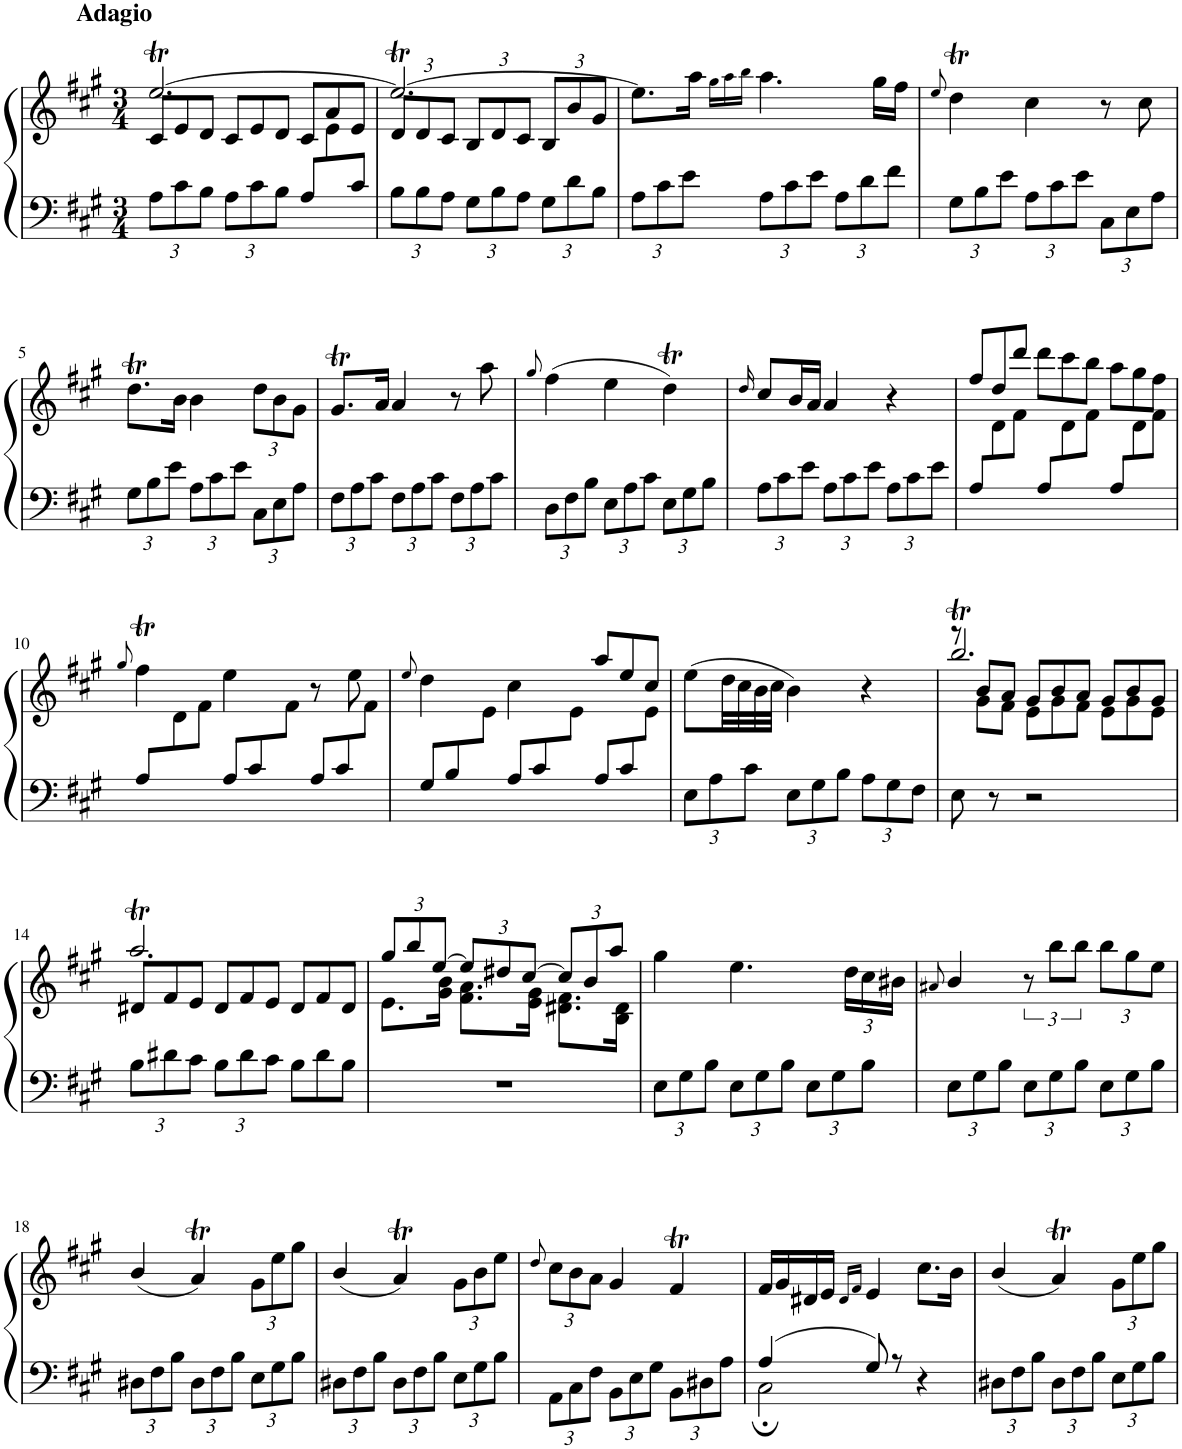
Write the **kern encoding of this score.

**kern	**kern
*part1	*part1
*staff2	*staff1
*I"Piano	*
*I'Pno.	*
*clefF4	*clefG2
*k[f#c#g#]	*k[f#c#g#]
*M3/4	*M3/4
*Xbrackettup	*Xbrackettup
=1	=1
*	*^
*	*	*^
!	!LO:TX:a:B:t=Adagio	!	!
12A\L	12c#/L	[2.eeT/	12%7ryy
12c#\	12e/	.	.
12B\J	12d/J	.	.
12A\L	12c#/L	.	.
12c#\	12e/	.	.
12B\J	12d/J	.	.
12A/L	12c#/L	.	.
12ryy	12a/	.	12e\
12c#/J	12e/J	.	12ryy
*	*	*v	*v
=2	=2	=2
12B\L	12d/L	2.eeT/_
12B\	12d/	.
12A\J	12c#/J	.
12G#\L	12B/L	.
12B\	12d/	.
12A\J	12c#/J	.
12G#\L	12B/L	.
12d\	12b/	.
12B\J	12g#/J	.
=3	=3	=3
12A\L	2.ryy	8.ee\L]
12c#\	.	.
12e\J	.	.
.	.	16aa\Jk
.	.	16qgg#\LL
.	.	16qaa\
.	.	16qbb\JJ
12A\L	.	4.aa\
12c#\	.	.
12e\J	.	.
12A\L	.	.
12d\	.	.
.	.	16gg#\LL
12f#\J	.	.
.	.	16ff#\JJ
*	*v	*v
=4	=4
.	8qee/
12G#\L	4ddT\
12B\	.
12e\J	.
12A\L	4cc#\
12c#\	.
12e\J	.
12C#\L	8r
12E\	.
.	8cc#\
12A\J	.
!!LO:LB:g=z
=5	=5
12G#\L	8.ddT\L
12B\	.
12e\J	.
.	16b\Jk
12A\L	4b\
12c#\	.
12e\J	.
12C#\L	12dd\L
12E\	12b\
12A\J	12g#\J
=6	=6
12F#\L	8.g#t/L
12A\	.
12c#\J	.
.	16a/Jk
12F#\L	4a/
12A\	.
12c#\J	.
12F#\L	8r
12A\	.
.	8aa\
12c#\J	.
=7	=7
.	8qgg#/
12D\L	(4ff#\
12F#\	.
12B\J	.
12E\L	4ee\
12A\	.
12c#\J	.
12E\L	4ddT\)
12G#\	.
12B\J	.
=8	=8
.	16qdd/
12A\L	8cc#/L
12c#\	.
.	16b/L
12e\J	.
.	16a/JJ
12A\L	4a/
12c#\	.
12e\J	.
12A\L	4r
12c#\	.
12e\J	.
=9	=9
*	*^
12A/L	12ff#/L	12ryy
6ryy	12dd/	12d\
.	12ddd/J	12f#\J
12A/L	12ddd\L	12ryy
6ryy	12ccc#\	12d\
.	12bb\J	12f#\J
12A/L	12aa\L	12ryy
6ryy	12gg#\	12d\
.	12ff#\J	12f#\J
!!LO:LB:g=z	!!
=10	=10	=10
.	8qgg#/	.
12A/L	4ff#T\	12ryy
6ryy	.	12d\
.	.	12f#\J
12A/L	4ee\	6ryy
12c#/	.	.
12ryy	.	12f#\J
12A/L	8r	6ryy
12c#/	.	.
.	8ee\	.
12ryy	.	12f#\J
=11	=11	=11
.	8qee/	.
12G#/L	4dd\	6ryy
12B/	.	.
12ryy	.	12e\J
12A/L	4cc#\	6ryy
12c#/	.	.
12ryy	.	12e\J
12A/L	12aa/L	6ryy
12c#/	12ee/	.
12ryy	12cc#/J	12e\J
*	*v	*v
=12	=12
12E\L	(8ee\L
12A\	.
.	32dd\LL
.	32cc#\
12c#\J	.
.	32b\
.	32cc#\JJJ
12E\L	4b\)
12G#\	.
12B\J	.
12A\L	4r
12G#\	.
12F#\J	.
=13	=13
*	*brackettup
*	*^
*	*	*^
8E\	12r	12ryy	2.bbT/
.	12b/L	12g#\L	.
8r	.	.	.
.	12a/J	12f#\J	.
*	*Xbrackettup	*	*
2r	12g#/L	12e\L	.
.	12b/	12g#\	.
.	12a/J	12f#\J	.
.	12g#/L	12e\L	.
.	12b/	12g#\	.
.	12g#/J	12e\J	.
*	*	*v	*v
!!LO:LB:g=z
=14	=14	=14
12B\L	12d#X/L	2.aaT/
12d#X\	12f#/	.
12c#\J	12e/J	.
12B\L	12d#/L	.
12d#\	12f#/	.
12c#\J	12e/J	.
12B\L	12d#/L	.
12d#\	12f#/	.
12B\J	12d#/J	.
=15	=15	=15
2.r	12gg#/L	8.e\L
.	12bb/	.
.	[12ee/J	.
.	.	16g#\ 16b\Jk
.	12ee/L]	8.f#\ 8.a\L
.	12dd#X/	.
.	[12cc#/J	.
.	.	16e\ 16g#\Jk
.	12cc#/L]	8.d#X\ 8.f#\L
.	12b/	.
.	12aa/J	.
.	.	16B\ 16d#\Jk
*	*v	*v
=16	=16
12E\L	4gg#\
12G#\	.
12B\J	.
12E\L	4.ee\
12G#\	.
12B\J	.
12E\L	.
12G#\	.
.	24dd\LL
12B\J	24cc#\
.	24b#X\JJ
=17	=17
.	8qa#X/
12E\L	4b/
12G#\	.
12B\J	.
*	*brackettup
12E\L	12r
12G#\	12bb\L
12B\J	12bb\J
*	*Xbrackettup
12E\L	12bb\L
12G#\	12gg#\
12B\J	12ee\J
!!LO:LB:g=z
=18	=18
12D#X\L	(4b/
12F#\	.
12B\J	.
12D#\L	4aT/)
12F#\	.
12B\J	.
12E\L	12g#\L
12G#\	12ee\
12B\J	12gg#\J
=19	=19
12D#X\L	(4b/
12F#\	.
12B\J	.
12D#\L	4aT/)
12F#\	.
12B\J	.
12E\L	12g#\L
12G#\	12b\
12B\J	12ee\J
=20	=20
.	8qdd/
12AA\L	12cc#\L
12C#\	12b\
12F#\J	12a\J
12BB\L	4g#/
12E\	.
12G#\J	.
12BB\L	4f#T/
12D#X\	.
12A\J	.
=21	=21
*^	*
4A/	2C#;\	16f#/LL
.	.	16g#/
.	.	16d#X/
.	.	16e/JJ
.	.	16qd#/LL
.	.	16qf#/JJ
8G#/	.	4e/
8r	.	.
4r	4ryy	8.cc#\L
.	.	16b\Jk
*v	*v	*
=22	=22
12D#X\L	(4b/
12F#\	.
12B\J	.
12D#\L	4aT/)
12F#\	.
12B\J	.
12E\L	12g#\L
12G#\	12ee\
12B\J	12gg#\J
=	=
*-	*-
